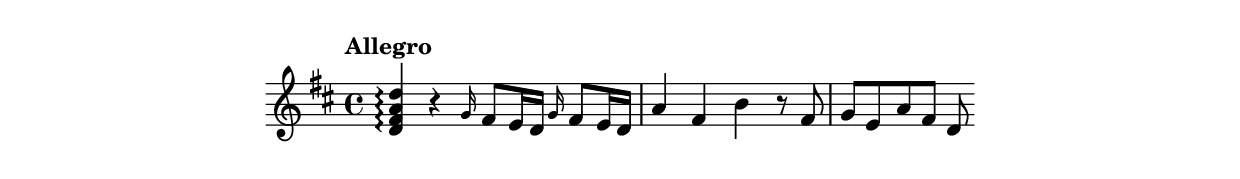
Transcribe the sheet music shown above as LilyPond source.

\version "2.15.32"
\include "indice.ily"
\new Staff \relative f {
  \time 4/4
  \key d \major
  \clef treble
  \tempo "Allegro"
  <d' fis a d>4\arpeggio r \grace g16 fis8 e16 d \grace g16 fis8 e16 d
  a'4 fis b r8 fis
  g8 e a fis d  % aquí corchete suelto recto
}